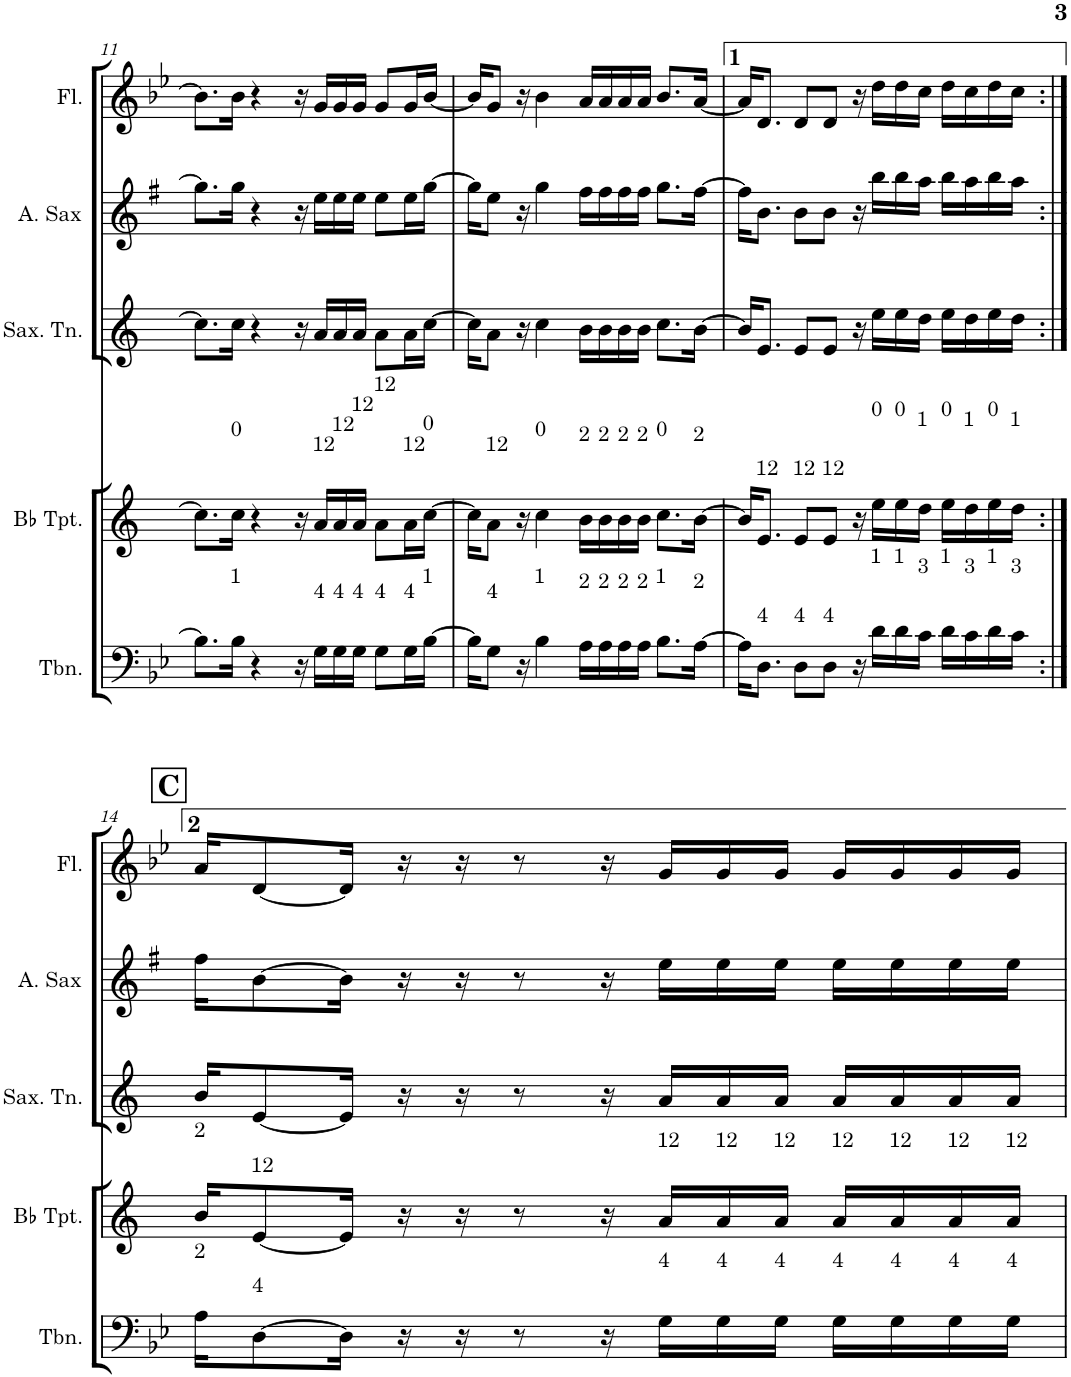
**kern	**kern	**kern	**kern	**kern
*part5	*part4	*part3	*part2	*part1
*staff5	*staff4	*staff3	*staff2	*staff1
*I"Trombone	*I"Bb Trumpet	*I"Saxofone Tenor	*I"Saxofone Alto	*I"Flauta Transversal
*I'Tbn.	*I'Bb Tpt.	*I'Sax. Tn.	*	*I'Fl.
!!LO:PB:g=z
*clefF4	*clefG2	*clefG2	*clefG2	*clefG2
*	*Trd1c2	*Trd8c14	*Trd5c9	*
*k[b-e-]	*k[]	*k[]	*k[f#]	*k[b-e-]
*M4/4	*M4/4	*M4/4	*M4/4	*M4/4
=11	=11	=11	=11	=11
8.B-\L]	8.cc\L]	8.cc\L]	8.gg\L]	8.b-\L]
!	!LO:TX:a:t=0	!	!	!
!LO:TX:a:t=1	!	!	!	!
16B-\Jk	16cc\Jk	16cc\Jk	16gg\Jk	16b-\Jk
4r	4r	4r	4r	4r
16r	16r	16r	16r	16r
!	!LO:TX:a:t=12	!	!	!
!LO:TX:a:t=4	!	!	!	!
16G\LL	16a/LL	16a/LL	16ee\LL	16g/LL
!	!LO:TX:a:t=12	!	!	!
!LO:TX:a:t=4	!	!	!	!
16G\	16a/	16a/	16ee\	16g/
!	!LO:TX:a:t=12	!	!	!
!LO:TX:a:t=4	!	!	!	!
16G\JJ	16a/JJ	16a/JJ	16ee\JJ	16g/JJ
!	!LO:TX:a:t=12	!	!	!
!LO:TX:a:t=4	!	!	!	!
8G\L	8a\L	8a\L	8ee\L	8g/L
!	!LO:TX:a:t=12	!	!	!
!LO:TX:a:t=4	!	!	!	!
16G\L	16a\L	16a\L	16ee\L	16g/L
!	!LO:TX:a:t=0	!	!	!
!LO:TX:a:t=1	!	!	!	!
[16B-\JJ	[16cc\JJ	[16cc\JJ	[16gg\JJ	[16b-/JJ
=12	=12	=12	=12	=12
16B-\KL]	16cc\KL]	16cc\KL]	16gg\KL]	16b-/KL]
!	!LO:TX:a:t=12	!	!	!
!LO:TX:a:t=4	!	!	!	!
8G\J	8a\J	8a\J	8ee\J	8g/J
16r	16r	16r	16r	16r
!	!LO:TX:a:t=0	!	!	!
!LO:TX:a:t=1	!	!	!	!
4B-\	4cc\	4cc\	4gg\	4b-\
!	!LO:TX:a:t=2	!	!	!
!LO:TX:a:t=2	!	!	!	!
16A\LL	16b\LL	16b\LL	16ff#\LL	16a/LL
!	!LO:TX:a:t=2	!	!	!
!LO:TX:a:t=2	!	!	!	!
16A\	16b\	16b\	16ff#\	16a/
!	!LO:TX:a:t=2	!	!	!
!LO:TX:a:t=2	!	!	!	!
16A\	16b\	16b\	16ff#\	16a/
!	!LO:TX:a:t=2	!	!	!
!LO:TX:a:t=2	!	!	!	!
16A\JJ	16b\JJ	16b\JJ	16ff#\JJ	16a/JJ
!	!LO:TX:a:t=0	!	!	!
!LO:TX:a:t=1	!	!	!	!
8.B-\L	8.cc\L	8.cc\L	8.gg\L	8.b-/L
!	!LO:TX:a:t=2	!	!	!
!LO:TX:a:t=2	!	!	!	!
[16A\Jk	[16b\Jk	[16b\Jk	[16ff#\Jk	[16a/Jk
=13	=13	=13	=13	=13
16A\KL]	16b/KL]	16b/KL]	16ff#\KL]	16a/KL]
!	!LO:TX:a:t=12	!	!	!
!LO:TX:a:t=4	!	!	!	!
8.D\J	8.e/J	8.e/J	8.b\J	8.d/J
!	!LO:TX:a:t=12	!	!	!
!LO:TX:a:t=4	!	!	!	!
8D\L	8e/L	8e/L	8b\L	8d/L
!	!LO:TX:a:t=12	!	!	!
!LO:TX:a:t=4	!	!	!	!
8D\J	8e/J	8e/J	8b\J	8d/J
16r	16r	16r	16r	16r
!	!LO:TX:a:t=0	!	!	!
!LO:TX:a:t=1	!	!	!	!
16d\LL	16ee\LL	16ee\LL	16bb\LL	16dd\LL
!	!LO:TX:a:t=0	!	!	!
!LO:TX:a:t=1	!	!	!	!
16d\	16ee\	16ee\	16bb\	16dd\
!	!LO:TX:a:t=1	!	!	!
!LO:TX:a:t=3	!	!	!	!
16c\JJ	16dd\JJ	16dd\JJ	16aa\JJ	16cc\JJ
!	!LO:TX:a:t=0	!	!	!
!LO:TX:a:t=1	!	!	!	!
16d\LL	16ee\LL	16ee\LL	16bb\LL	16dd\LL
!	!LO:TX:a:t=1	!	!	!
!LO:TX:a:t=3	!	!	!	!
16c\	16dd\	16dd\	16aa\	16cc\
!	!LO:TX:a:t=0	!	!	!
!LO:TX:a:t=1	!	!	!	!
16d\	16ee\	16ee\	16bb\	16dd\
!	!LO:TX:a:t=1	!	!	!
!LO:TX:a:t=3	!	!	!	!
16c\JJ	16dd\JJ	16dd\JJ	16aa\JJ	16cc\JJ
!!LO:LB:g=z
!!LO:REH:place=s1:a:B:cj:fs=14:t=C
=14:|!	=14:|!	=14:|!	=14:|!	=14:|!
!	!LO:TX:a:t=2	!	!	!
!LO:TX:a:t=2	!	!	!	!
16A\KL	16b/KL	16b/KL	16ff#\KL	16a/KL
!	!LO:TX:a:t=12	!	!	!
!LO:TX:a:t=4	!	!	!	!
[8D\	[8e/	[8e/	[8b\	[8d/
16D\Jk]	16e/Jk]	16e/Jk]	16b\Jk]	16d/Jk]
16r	16r	16r	16r	16r
16r	16r	16r	16r	16r
8r	8r	8r	8r	8r
16r	16r	16r	16r	16r
!	!LO:TX:a:t=12	!	!	!
!LO:TX:a:t=4	!	!	!	!
16G\LL	16a/LL	16a/LL	16ee\LL	16g/LL
!	!LO:TX:a:t=12	!	!	!
!LO:TX:a:t=4	!	!	!	!
16G\	16a/	16a/	16ee\	16g/
!	!LO:TX:a:t=12	!	!	!
!LO:TX:a:t=4	!	!	!	!
16G\JJ	16a/JJ	16a/JJ	16ee\JJ	16g/JJ
!	!LO:TX:a:t=12	!	!	!
!LO:TX:a:t=4	!	!	!	!
16G\LL	16a/LL	16a/LL	16ee\LL	16g/LL
!	!LO:TX:a:t=12	!	!	!
!LO:TX:a:t=4	!	!	!	!
16G\	16a/	16a/	16ee\	16g/
!	!LO:TX:a:t=12	!	!	!
!LO:TX:a:t=4	!	!	!	!
16G\	16a/	16a/	16ee\	16g/
!	!LO:TX:a:t=12	!	!	!
!LO:TX:a:t=4	!	!	!	!
16G\JJ	16a/JJ	16a/JJ	16ee\JJ	16g/JJ
=	=	=	=	=
*-	*-	*-	*-	*-
